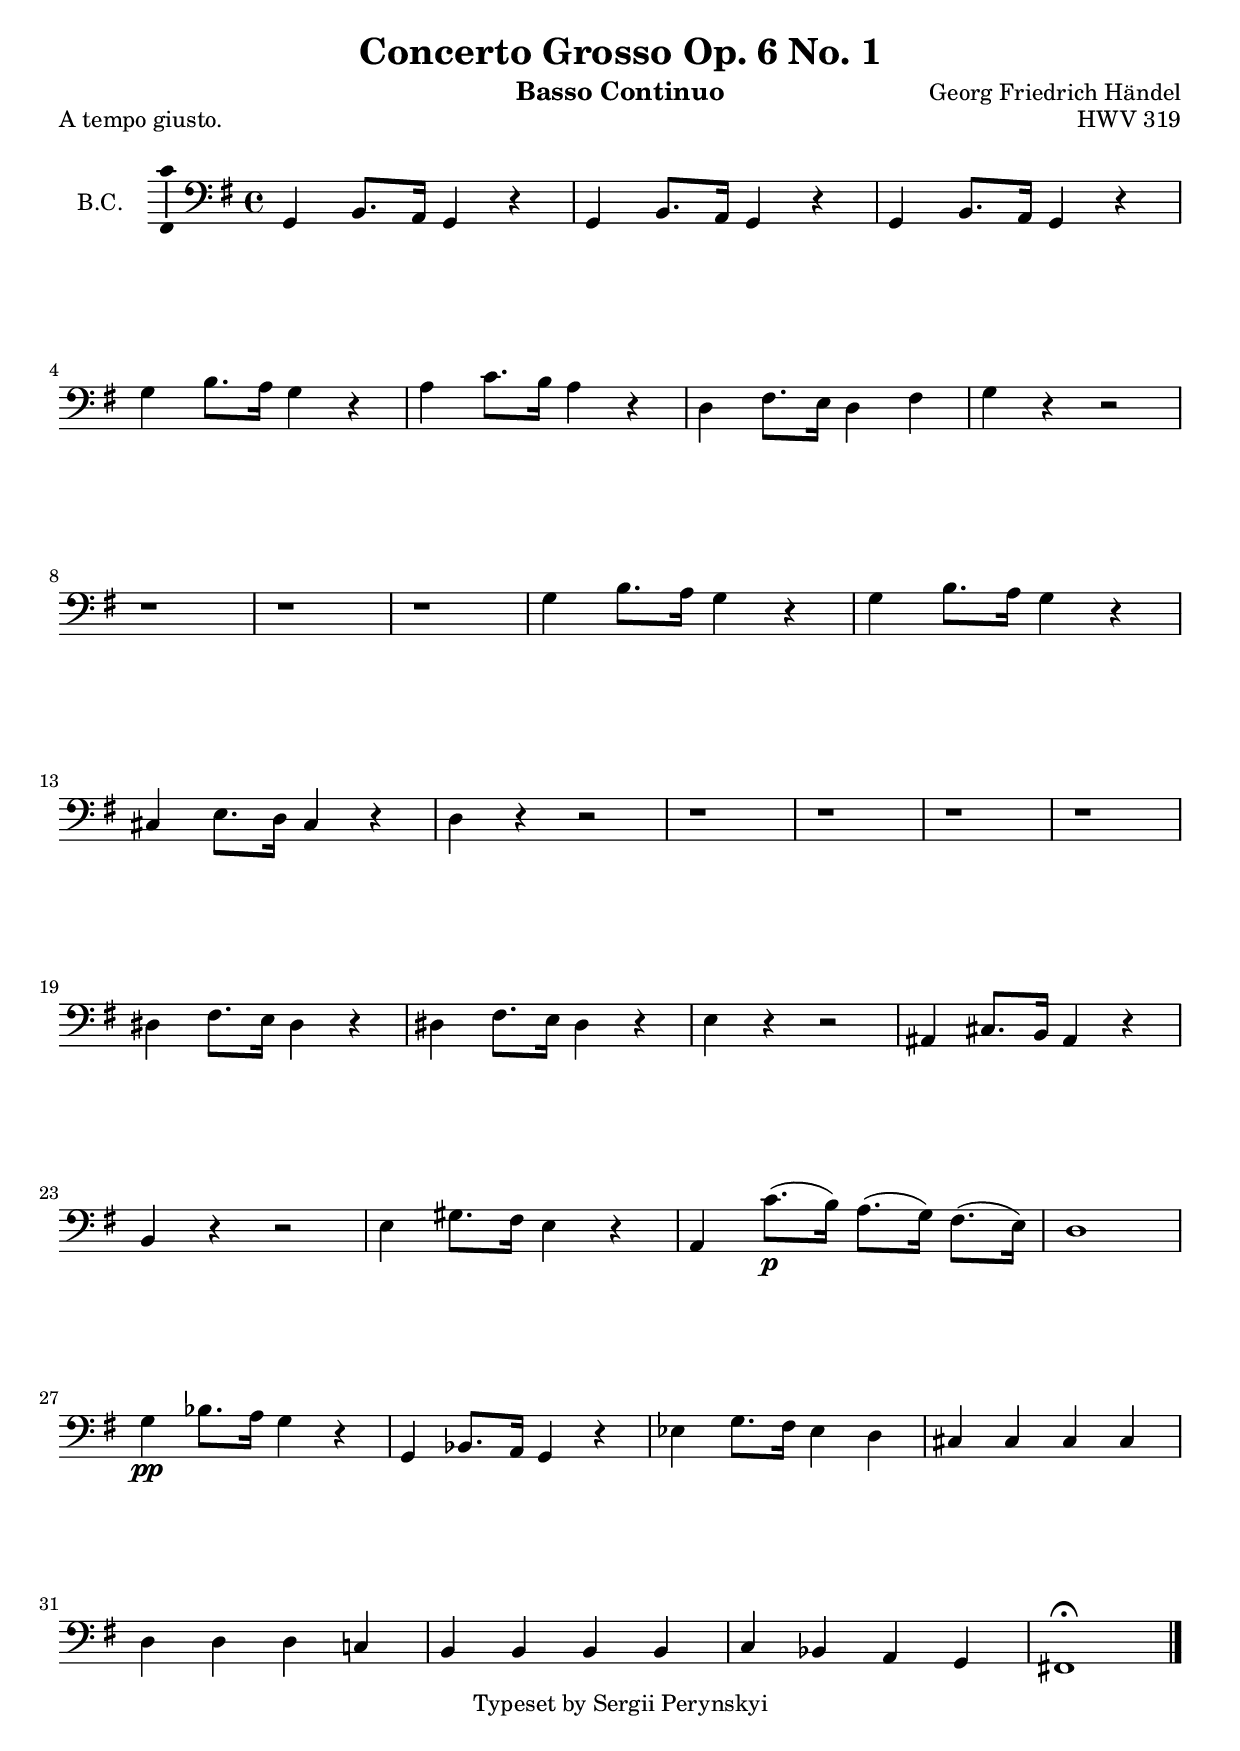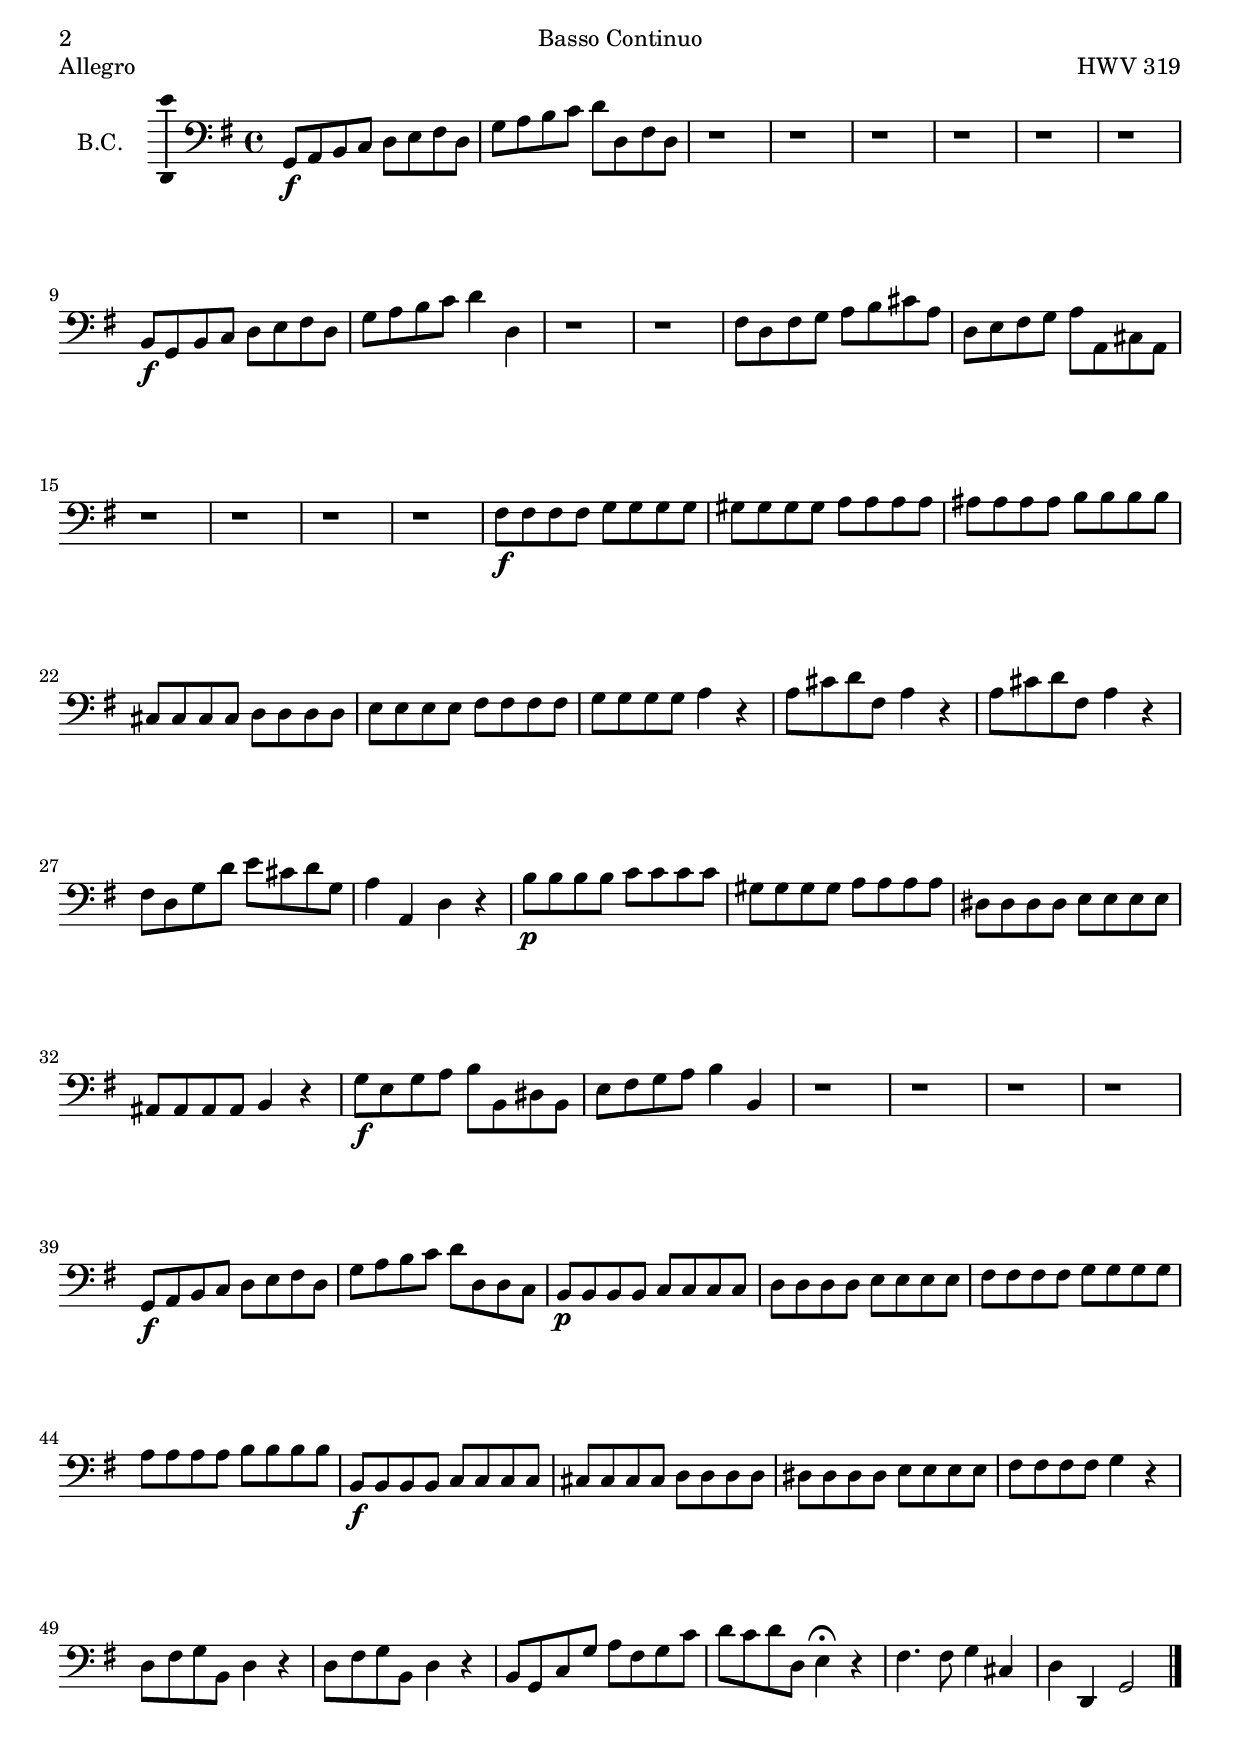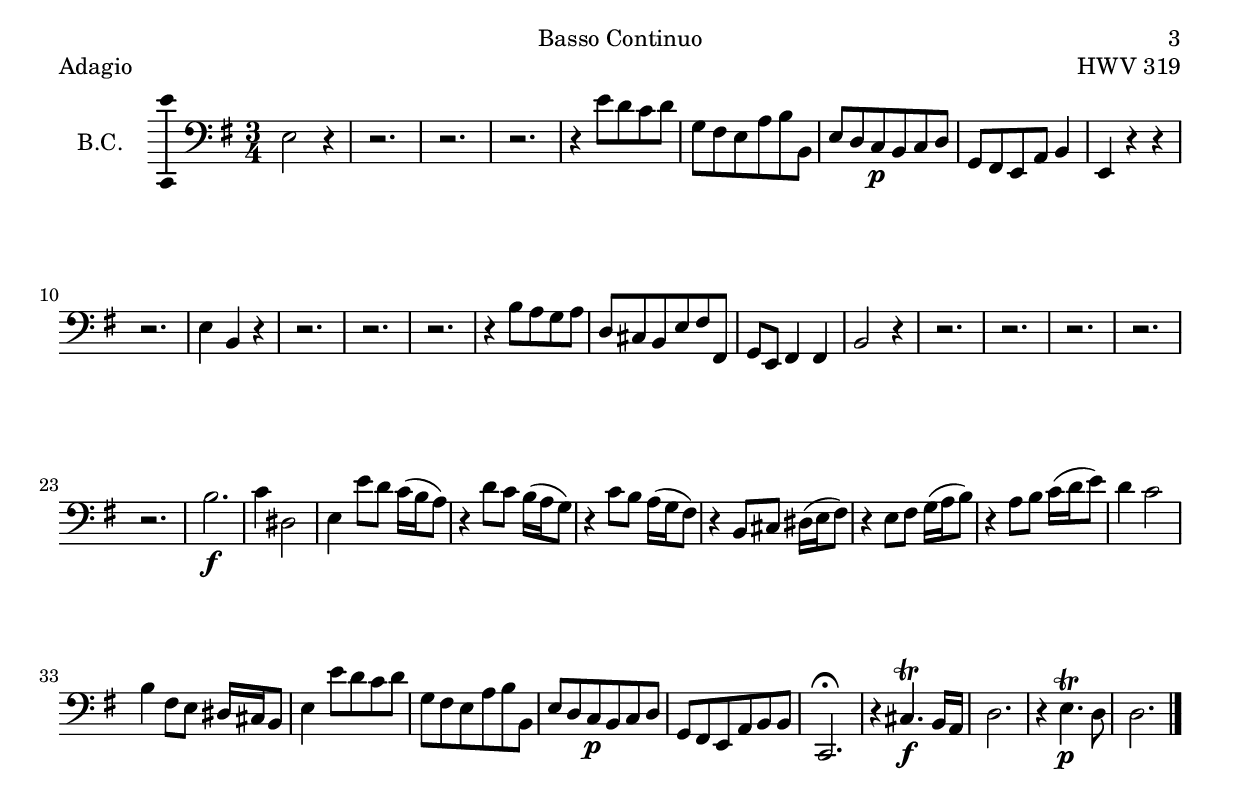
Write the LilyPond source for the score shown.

\version "2.18.2"

\header {
    title = "Concerto Grosso Op. 6 No. 1"
    opus = "HWV 319"
    composer = "Georg Friedrich Händel"

    instrument = "Basso Continuo"

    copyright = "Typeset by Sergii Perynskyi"
}

\score {

    \layout {
        \context {
            \Voice
            \consists "Ambitus_engraver"
        }
    }

    \midi {
        \tempo 4 = 90
    }

    \header {
        piece = "A tempo giusto."
    }

    \new Staff {

        \set Staff.instrumentName = #"B.C."
        \set Staff.midiInstrument = #"Contrabass"

        \clef bass
        \key g \major
        \time 4/4

        \relative c {

            g4 b8. a16 g4 r
            g4 b8. a16 g4 r
            g4 b8. a16 g4 r
            g'4 b8. a16 g4 r

            a4 c8. b16 a4 r
            d,4 fis8. e16 d4 fis
            g4 r4 r2
            r1

            r1
            r1
            g4 b8. a16 g4 r
            g4 b8. a16 g4 r

            cis,4 e8. d16 cis4 r
            d4 r r2
            r1
            r1

            r1
            r1
            dis4 fis8. e16 dis4 r
            dis4 fis8. e16 dis4 r

            e4 r r2
            ais,4 cis8. b16 ais4 r
            b4 r r2
            e4 gis8. fis16 e4 r

            a,4 c'8.(\p b16) a8.( g16) fis8.( e16)
            d1
            g4\pp bes8. a16 g4 r
            g,4 bes8. a16 g4 r

            ees'4 g8. fis16 ees4 d4
            cis4 cis cis cis
            d4 d d c!
            b4 b b b

            c4 bes a g
            fis!1\fermata

            \bar "|."
        }
    }
}

\pageBreak

\score {

    \layout {
        \context {
            \Voice
            \consists "Ambitus_engraver"
        }
    }

    \midi {
        \tempo 4 = 90
    }

    \header {
        piece = "Allegro"
    }

    \new Staff {

        \set Staff.instrumentName = #"B.C."
        \set Staff.midiInstrument = #"Contrabass"

        \clef bass
        \key g \major
        \time 4/4

        \relative c {

            g8\f a b c d e fis d
            g8 a b c d d, fis d
            r1
            r1

            r1
            r1
            r1
            r1

            b8\f g b c d e fis d
            g8 a b c d4 d,4
            r1
            r1

            fis8 d fis g a b cis a
            d,8 e fis g a a, cis a
            r1
            r1

            r1
            r1
            fis'8\f fis fis fis g g g g
            gis8 gis gis gis a a a a

            ais8 ais ais ais b b b b
            cis,8 cis cis cis d d d d
            e8 e e e fis fis fis fis
            g8 g g g a4 r4

            a8 cis d fis, a4 r4
            a8 cis d fis, a4 r4
            fis8 d g d' e cis d g,
            a4 a, d r4

            b'8\p b b b c c c c
            gis8 gis gis gis a a a a
            dis,8 dis dis dis e e e e
            ais,8 ais ais ais b4 r4

            g'8\f e g a b b, dis b
            e8 fis g a b4 b,4
            r1
            r1

            r1
            r1
            g8\f a b c d e fis d
            g8 a b c d d, d c

            b8\p b b b c c c c
            d8 d d d e e e e
            fis8 fis fis fis g g g g
            a8 a a a b b b b

            b,8\f b b b c c c c
            cis8 cis cis cis d d d d
            dis8 dis dis dis e e e e
            fis8 fis fis fis g4 r4

            d8 fis g b, d4 r4
            d8 fis g b, d4 r4
            b8 g c g' a fis g c
            d8 c d d, e4\fermata r4

            fis4. fis8 g4 cis,4
            d4 d,4 g2

            \bar "|."
        }
    }
}

\pageBreak

\score {

    \layout {
        \context {
            \Voice
            \consists "Ambitus_engraver"
        }
    }

    \midi {
        \tempo 4 = 90
    }

    \header {
        piece = "Adagio"
    }

    \new Staff {

        \set Staff.instrumentName = #"B.C."
        \set Staff.midiInstrument = #"Contrabass"

        \clef bass
        \key g \major
        \time 3/4

        \relative c {

            e2 r4
            r2.
            r2.
            r2.

            r4 e'8 d c d
            g,8 fis e a b b,
            e8 d c\p b c d
            g,8 fis e a b4

            e,4 r r
            r2.
            e'4 b r
            r2.

            r2.
            r2.
            r4 b'8 a g a
            d,8 cis b e fis fis,

            g8 e fis4 fis
            b2 r4
            r2.
            r2.

            r2.
            r2.
            r2.
            b'2.\f

            c4 dis,2
            e4 e'8 d c16( b16 a8)
            r4 d8 c b16( a16 g8)
            r4 c8 b a16( g16 fis8)

            r4 b,8 cis dis16( e16 fis8)
            r4 e8 fis g16( a16 b8)
            r4 a8 b c16( d16 e8)
            d4 c2

            b4 fis8 e dis16 cis16 b8
            e4 e'8 d c d
            g,8 fis e a b b,
            e8 d c\p b c d

            g,8 fis e a b b
            c,2.\fermata

            r4 cis'4.\f\trill b16 a16
            d2.
            r4 e4.\p\trill d8
            d2.

            \bar "|."
        }
    }
}
